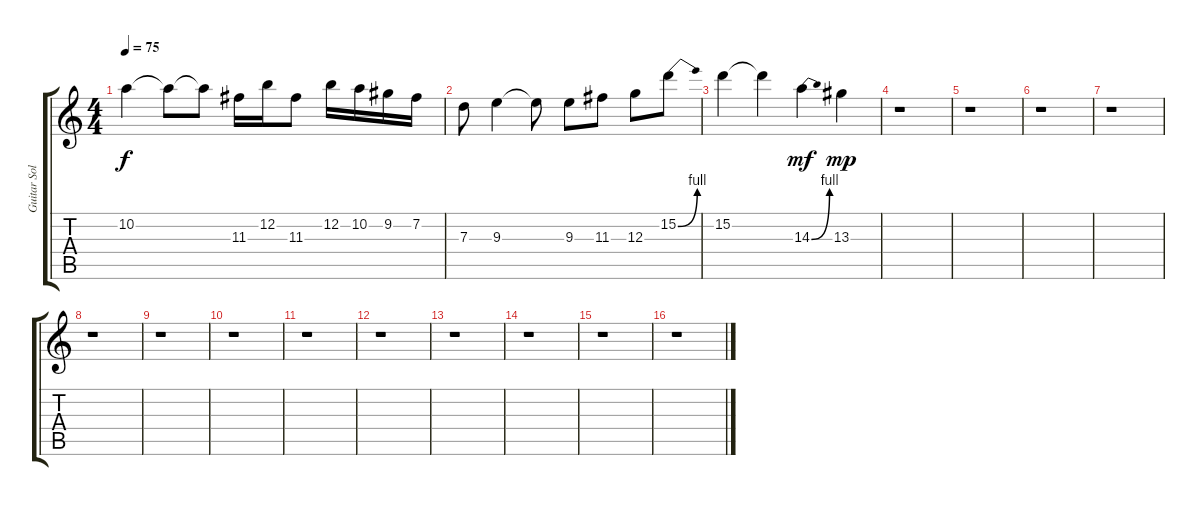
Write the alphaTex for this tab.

\track ("Guitar Solo" "Guitar Sol") {instrument overdrivenguitar}
\staff {score tabs}
\tuning (E4 B3 G3 D3 A2 E2) {hide}
\ts (4 4)
\tempo 75
\clef g2
\ks c
10.2.4{dy f} 10.2{t}.8 10.2{t}.8 11.3.16 12.2.16 11.3.8 12.2.16 10.2.16 9.2.16 7.2.16 |
7.3.8 9.3.4 9.3{t}.8 9.3.8 11.3.8 12.3.8 15.2{be (bend 0 0 60 4)}.8 |
15.2.4 15.2{t}.4 14.3{be (bend 0 0 60 4)}.4{dy mf} 13.3.4{dy mp} |
r.1 |
r.1 |
r.1 |
r.1 |
r.1 |
r.1 |
r.1 |
r.1 |
r.1 |
r.1 |
r.1 |
r.1 |
r.1
